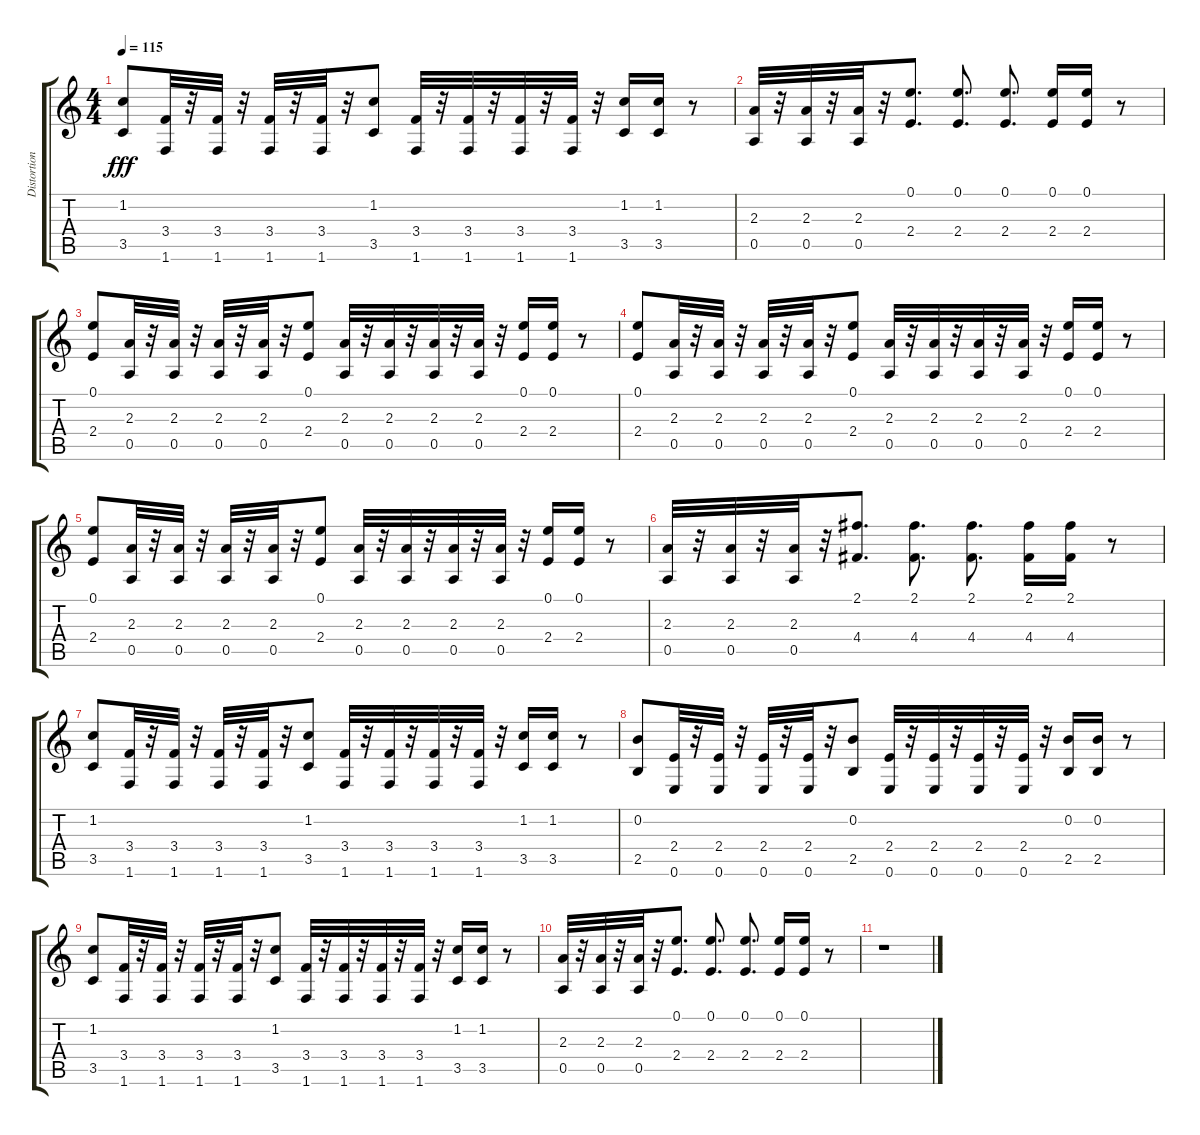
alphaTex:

\track ("Distortion Guitar" "Distortion") {instrument overdrivenguitar}
\staff {score tabs}
\tuning (E4 B3 G3 D3 A2 E2) {hide}
\ts (4 4)
\tempo 115
\clef g2
\ks c
(1.2 3.5).8{dy fff} (3.4 1.6).32 r.32 (3.4 1.6).32 r.32 (3.4 1.6).32 r.32 (3.4 1.6).32 r.32 (1.2 3.5).8 (3.4 1.6).32 r.32 (3.4 1.6).32 r.32 (3.4 1.6).32 r.32 (3.4 1.6).32 r.32 (1.2 3.5).16 (1.2 3.5).16 r.8 |
(2.3 0.5).32 r.32 (2.3 0.5).32 r.32 (2.3 0.5).32 r.32 (0.1 2.4).8{d} (0.1 2.4).8{d} (0.1 2.4).8{d} (0.1 2.4).16 (0.1 2.4).16 r.8 |
(0.1 2.4).8 (2.3 0.5).32 r.32 (2.3 0.5).32 r.32 (2.3 0.5).32 r.32 (2.3 0.5).32 r.32 (0.1 2.4).8 (2.3 0.5).32 r.32 (2.3 0.5).32 r.32 (2.3 0.5).32 r.32 (2.3 0.5).32 r.32 (0.1 2.4).16 (0.1 2.4).16 r.8 |
(0.1 2.4).8 (2.3 0.5).32 r.32 (2.3 0.5).32 r.32 (2.3 0.5).32 r.32 (2.3 0.5).32 r.32 (0.1 2.4).8 (2.3 0.5).32 r.32 (2.3 0.5).32 r.32 (2.3 0.5).32 r.32 (2.3 0.5).32 r.32 (0.1 2.4).16 (0.1 2.4).16 r.8 |
(0.1 2.4).8 (2.3 0.5).32 r.32 (2.3 0.5).32 r.32 (2.3 0.5).32 r.32 (2.3 0.5).32 r.32 (0.1 2.4).8 (2.3 0.5).32 r.32 (2.3 0.5).32 r.32 (2.3 0.5).32 r.32 (2.3 0.5).32 r.32 (0.1 2.4).16 (0.1 2.4).16 r.8 |
(2.3 0.5).32 r.32 (2.3 0.5).32 r.32 (2.3 0.5).32 r.32 (2.1 4.4).8{d} (2.1 4.4).8{d} (2.1 4.4).8{d} (2.1 4.4).16 (2.1 4.4).16 r.8 |
(1.2 3.5).8 (3.4 1.6).32 r.32 (3.4 1.6).32 r.32 (3.4 1.6).32 r.32 (3.4 1.6).32 r.32 (1.2 3.5).8 (3.4 1.6).32 r.32 (3.4 1.6).32 r.32 (3.4 1.6).32 r.32 (3.4 1.6).32 r.32 (1.2 3.5).16 (1.2 3.5).16 r.8 |
(0.2 2.5).8 (2.4 0.6).32 r.32 (2.4 0.6).32 r.32 (2.4 0.6).32 r.32 (2.4 0.6).32 r.32 (0.2 2.5).8 (2.4 0.6).32 r.32 (2.4 0.6).32 r.32 (2.4 0.6).32 r.32 (2.4 0.6).32 r.32 (0.2 2.5).16 (0.2 2.5).16 r.8 |
(1.2 3.5).8 (3.4 1.6).32 r.32 (3.4 1.6).32 r.32 (3.4 1.6).32 r.32 (3.4 1.6).32 r.32 (1.2 3.5).8 (3.4 1.6).32 r.32 (3.4 1.6).32 r.32 (3.4 1.6).32 r.32 (3.4 1.6).32 r.32 (1.2 3.5).16 (1.2 3.5).16 r.8 |
(2.3 0.5).32 r.32 (2.3 0.5).32 r.32 (2.3 0.5).32 r.32 (0.1 2.4).8{d} (0.1 2.4).8{d} (0.1 2.4).8{d} (0.1 2.4).16 (0.1 2.4).16 r.8 |
r.1
